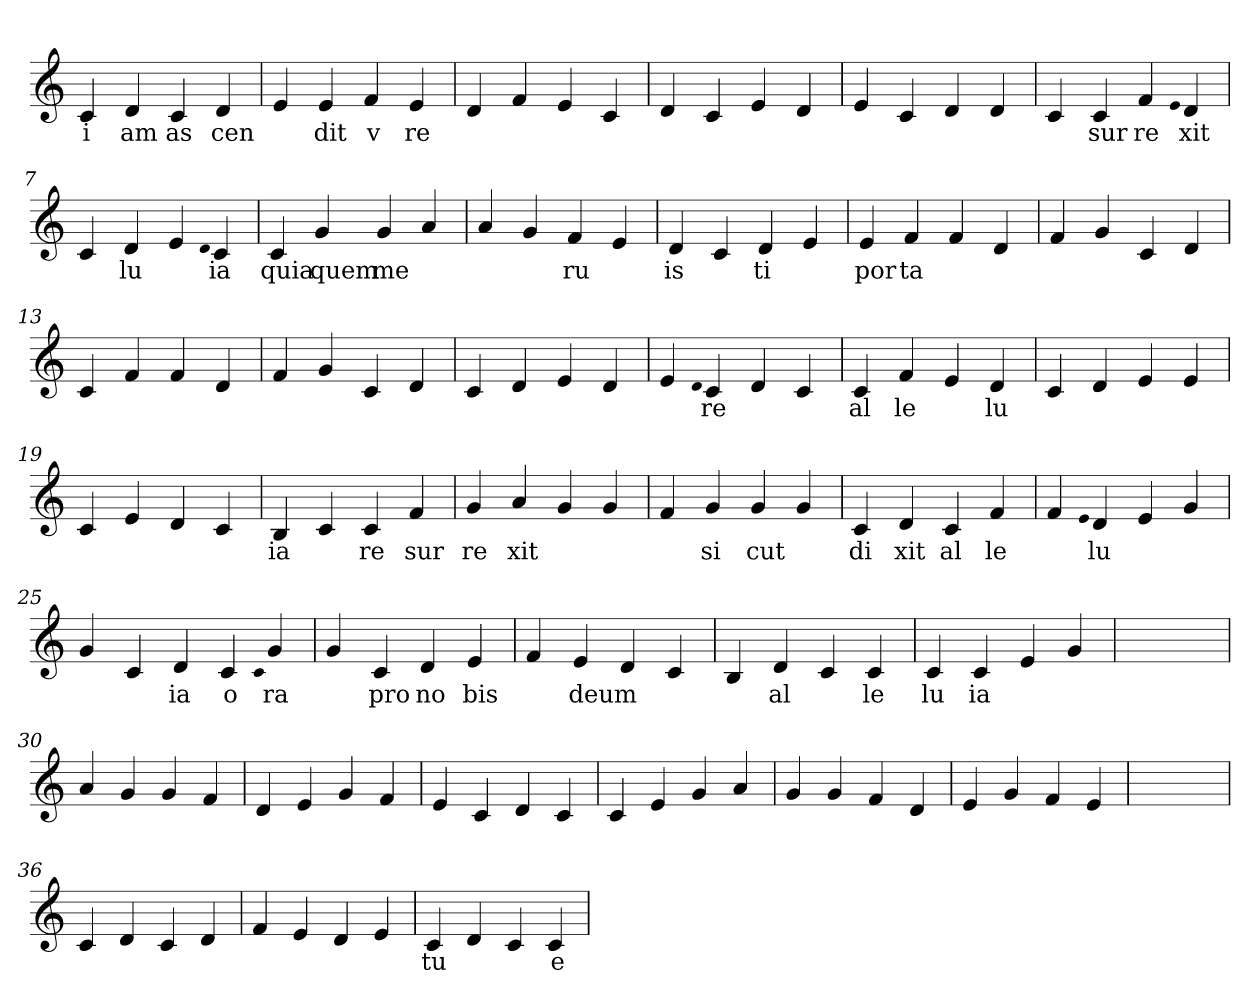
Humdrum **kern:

**kern	**text
*part1	*part1
*staff1	*staff1
*clefG2	*
=1	=1
4c	i
4d	am
4c	as
4d	cen
=2	=2
4e	.
4e	dit
4f	v
4e	re
=3	=3
4d	.
4f	.
4e	.
4c	.
=4	=4
4d	.
4c	.
4e	.
4d	.
=5	=5
4e	.
4c	.
4d	.
4d	.
=6	=6
4c	.
4c	sur
4f	re
qqe	.
4d	xit
=7	=7
4c	.
4d	lu
4e	.
qqd	.
4c	ia
=8	=8
4c	quia
4g	quem
4g	me
4a	.
=9	=9
4a	.
4g	.
4f	ru
4e	.
=10	=10
4d	is
4c	.
4d	ti
4e	.
=11	=11
4e	por
4f	ta
4f	.
4d	.
=12	=12
4f	.
4g	.
4c	.
4d	.
=13	=13
4c	.
4f	.
4f	.
4d	.
=14	=14
4f	.
4g	.
4c	.
4d	.
=15	=15
4c	.
4d	.
4e	.
4d	.
=16	=16
4e	.
qqd	.
4c	re
4d	.
4c	.
=17	=17
4c	al
4f	le
4e	.
4d	lu
=18	=18
4c	.
4d	.
4e	.
4e	.
=19	=19
4c	.
4e	.
4d	.
4c	.
=20	=20
4B	ia
4c	.
4c	re
4f	sur
=21	=21
4g	re
4a	xit
4g	.
4g	.
=22	=22
4f	.
4g	si
4g	cut
4g	.
=23	=23
4c	di
4d	xit
4c	al
4f	le
=24	=24
4f	.
qqe	.
4d	lu
4e	.
4g	.
=25	=25
4g	.
4c	.
4d	ia
4c	o
qqc	.
4g	ra
=26	=26
4g	.
4c	pro
4d	no
4e	bis
=27	=27
4f	.
4e	deum
4d	.
4c	.
=28	=28
4B	.
4d	al
4c	.
4c	le
=29	=29
4c	lu
4c	ia
4e	.
4g	.
=30	=30
1ryy	.
=30	=30
4a	.
4g	.
4g	.
4f	.
=31	=31
4d	.
4e	.
4g	.
4f	.
=32	=32
4e	.
4c	.
4d	.
4c	.
=33	=33
4c	.
4e	.
4g	.
4a	.
=34	=34
4g	.
4g	.
4f	.
4d	.
=35	=35
4e	.
4g	.
4f	.
4e	.
=36	=36
1ryy	.
=36	=36
4c	.
4d	.
4c	.
4d	.
=37	=37
4f	.
4e	.
4d	.
4e	.
=38	=38
4c	tu
4d	.
4c	.
4c	e
=	=
*-	*-
